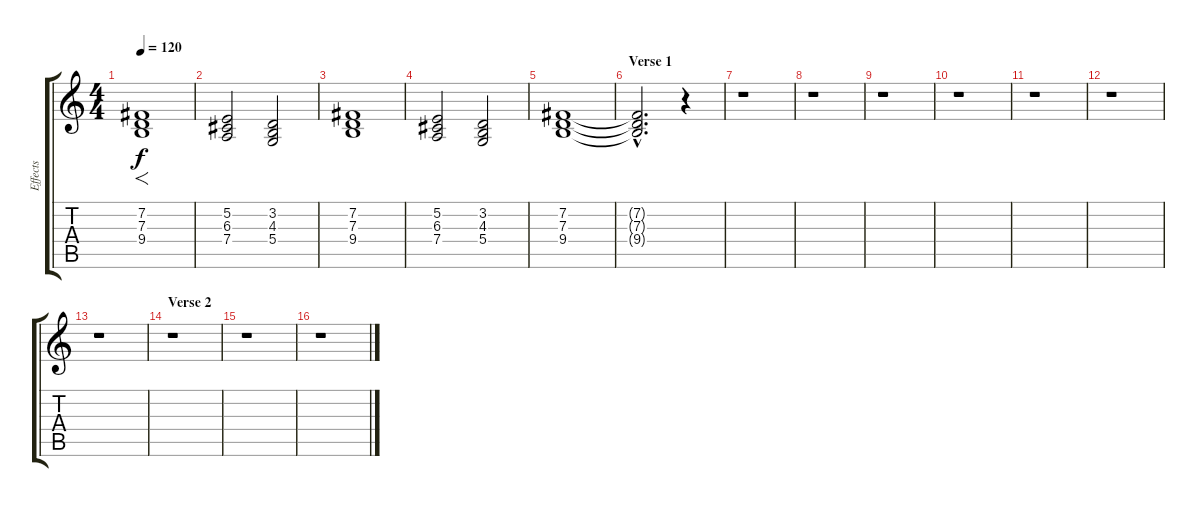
\track ("Effects" "Effects") {instrument stringensemble1}
\staff {score tabs}
\tuning (E4 B3 G3 D3 A2 E2) {hide}
\ts (4 4)
\tempo 120
\clef g2
\ks c
(7.2 7.3 9.4).1{f dy f instrument choiraahs} |
(5.2 6.3 7.4).2 (3.2 4.3 5.4).2 |
(7.2 7.3 9.4).1 |
(5.2 6.3 7.4).2 (3.2 4.3 5.4).2 |
(7.2 7.3 9.4).1{volume 0} |
\section ("" "Verse 1")
(7.2{hac t} 7.3{hac t} 9.4{hac t}).2{d} r.4{instrument stringensemble1} |
r.1 |
r.1 |
r.1 |
r.1 |
r.1 |
r.1 |
r.1 |
\section ("" "Verse 2")
r.1 |
r.1 |
r.1
